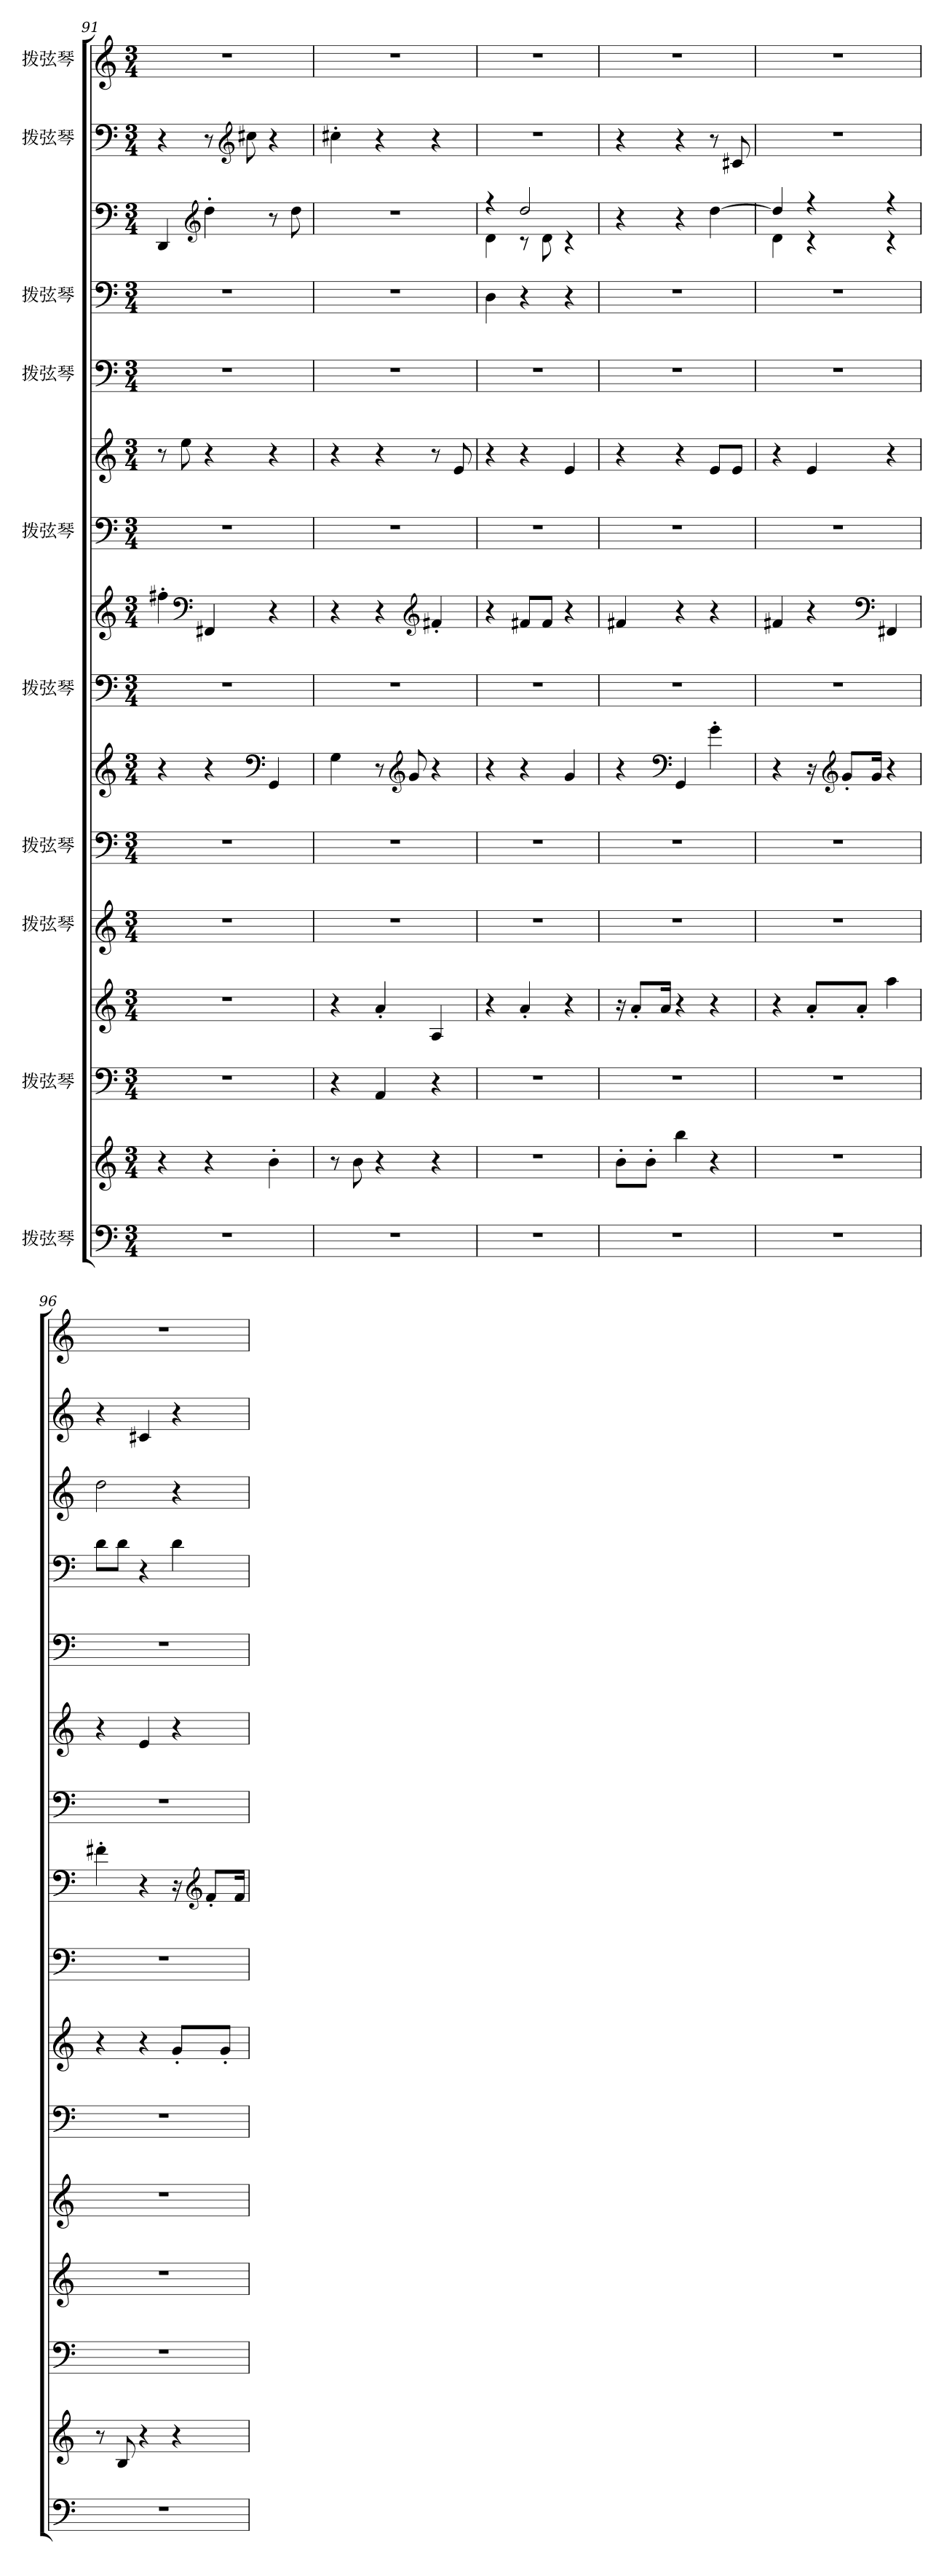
**kern	**kern	**kern	**kern	**kern	**kern	**kern	**kern	**kern	**kern	**kern	**kern	**kern	**kern	**kern	**kern
*part10	*part10	*part9	*part9	*part8	*part7	*part7	*part6	*part6	*part5	*part5	*part4	*part3	*part3	*part2	*part1
*staff16	*staff15	*staff14	*staff13	*staff12	*staff11	*staff10	*staff9	*staff8	*staff7	*staff6	*staff5	*staff4	*staff3	*staff2	*staff1
*I"拨弦琴	*	*I"拨弦琴	*	*I"拨弦琴	*I"拨弦琴	*	*I"拨弦琴	*	*I"拨弦琴	*	*I"拨弦琴	*I"拨弦琴	*	*I"拨弦琴	*I"拨弦琴
*clefF4	*clefG2	*clefF4	*clefG2	*clefG2	*clefF4	*clefG2	*clefF4	*clefG2	*clefF4	*clefG2	*clefF4	*clefF4	*clefF4	*clefF4	*clefG2
*k[]	*k[]	*k[]	*k[]	*k[]	*k[]	*k[]	*k[]	*k[]	*k[]	*k[]	*k[]	*k[]	*k[]	*k[]	*k[]
*M3/4	*M3/4	*M3/4	*M3/4	*M3/4	*M3/4	*M3/4	*M3/4	*M3/4	*M3/4	*M3/4	*M3/4	*M3/4	*M3/4	*M3/4	*M3/4
=91	=91	=91	=91	=91	=91	=91	=91	=91	=91	=91	=91	=91	=91	=91	=91
2.r	4r	2.r	2.r	2.r	2.r	4r	2.r	4ff#X'\	2.r	8r	2.r	2.r	4DD/	4r	2.r
.	.	.	.	.	.	.	.	.	.	8ee\	.	.	.	.	.
*	*	*	*	*	*	*	*	*clefF4	*	*	*	*	*clefG2	*	*
.	4r	.	.	.	.	4r	.	4FF#X/	.	4r	.	.	4dd'\	8r	.
*	*	*	*	*	*	*	*	*	*	*	*	*	*	*clefG2	*
.	.	.	.	.	.	.	.	.	.	.	.	.	.	8cc#X\	.
*	*	*	*	*	*	*clefF4	*	*	*	*	*	*	*	*	*
.	4b'\	.	.	.	.	4GG/	.	4r	.	4r	.	.	8r	4r	.
.	.	.	.	.	.	.	.	.	.	.	.	.	8dd\	.	.
=92	=92	=92	=92	=92	=92	=92	=92	=92	=92	=92	=92	=92	=92	=92	=92
2.r	8r	4r	4r	2.r	2.r	4G\	2.r	4r	2.r	4r	2.r	2.r	2.r	4cc#X'\	2.r
.	8b\	.	.	.	.	.	.	.	.	.	.	.	.	.	.
.	4r	4AA/	4a'/	.	.	8r	.	4r	.	4r	.	.	.	4r	.
*	*	*	*	*	*	*clefG2	*	*	*	*	*	*	*	*	*
.	.	.	.	.	.	8g/	.	.	.	.	.	.	.	.	.
*	*	*	*	*	*	*	*	*clefG2	*	*	*	*	*	*	*
.	4r	4r	4A/	.	.	4r	.	4f#X'/	.	8r	.	.	.	4r	.
.	.	.	.	.	.	.	.	.	.	8e/	.	.	.	.	.
=93	=93	=93	=93	=93	=93	=93	=93	=93	=93	=93	=93	=93	=93	=93	=93
*	*	*	*	*	*	*	*	*	*	*	*	*	*^	*	*
2.r	2.r	2.r	4r	2.r	2.r	4r	2.r	4r	2.r	4r	2.r	4D\	4r	4d\	2.r	2.r
.	.	.	4a'/	.	.	4r	.	8f#X/L	.	4r	.	4r	2dd/	8r	.	.
.	.	.	.	.	.	.	.	8f#/J	.	.	.	.	.	8d\	.	.
.	.	.	4r	.	.	4g/	.	4r	.	4e/	.	4r	.	4r	.	.
*	*	*	*	*	*	*	*	*	*	*	*	*	*v	*v	*	*
!!LO:PB:g=z
=94	=94	=94	=94	=94	=94	=94	=94	=94	=94	=94	=94	=94	=94	=94	=94
2.r	8b'\L	2.r	16r	2.r	2.r	4r	2.r	4f#X/	2.r	4r	2.r	2.r	4r	4r	2.r
.	.	.	8a'/L	.	.	.	.	.	.	.	.	.	.	.	.
.	8b'\J	.	.	.	.	.	.	.	.	.	.	.	.	.	.
.	.	.	16a/Jk	.	.	.	.	.	.	.	.	.	.	.	.
*	*	*	*	*	*	*clefF4	*	*	*	*	*	*	*	*	*
.	4bb\	.	4r	.	.	4GG/	.	4r	.	4r	.	.	4r	4r	.
.	4r	.	4r	.	.	4g'\	.	4r	.	8e/L	.	.	[4dd\	8r	.
.	.	.	.	.	.	.	.	.	.	8e/J	.	.	.	8c#X/	.
=95	=95	=95	=95	=95	=95	=95	=95	=95	=95	=95	=95	=95	=95	=95	=95
*	*	*	*	*	*	*	*	*	*	*	*	*	*^	*	*
2.r	2.r	2.r	4r	2.r	2.r	4r	2.r	4f#X/	2.r	4r	2.r	2.r	4dd/]	4d\	2.r	2.r
.	.	.	8a'/L	.	.	16r	.	4r	.	4e/	.	.	4r	4r	.	.
*	*	*	*	*	*	*clefG2	*	*	*	*	*	*	*	*	*	*
.	.	.	.	.	.	8g'/L	.	.	.	.	.	.	.	.	.	.
.	.	.	8a'/J	.	.	.	.	.	.	.	.	.	.	.	.	.
.	.	.	.	.	.	16g/Jk	.	.	.	.	.	.	.	.	.	.
*	*	*	*	*	*	*	*	*clefF4	*	*	*	*	*	*	*	*
.	.	.	4aa\	.	.	4r	.	4FF#X/	.	4r	.	.	4r	4r	.	.
*	*	*	*	*	*	*	*	*	*	*	*	*	*v	*v	*	*
=96	=96	=96	=96	=96	=96	=96	=96	=96	=96	=96	=96	=96	=96	=96	=96
2.r	8r	2.r	2.r	2.r	2.r	4r	2.r	4f#X'\	2.r	4r	2.r	8d\L	2dd\	4r	2.r
.	8B/	.	.	.	.	.	.	.	.	.	.	8d\J	.	.	.
.	4r	.	.	.	.	4r	.	4r	.	4e/	.	4r	.	4c#X/	.
.	4r	.	.	.	.	8g'/L	.	16r	.	4r	.	4d\	4r	4r	.
*	*	*	*	*	*	*	*	*clefG2	*	*	*	*	*	*	*
.	.	.	.	.	.	.	.	8f#'/L	.	.	.	.	.	.	.
.	.	.	.	.	.	8g'/J	.	.	.	.	.	.	.	.	.
.	.	.	.	.	.	.	.	16f#/Jk	.	.	.	.	.	.	.
=	=	=	=	=	=	=	=	=	=	=	=	=	=	=	=
*-	*-	*-	*-	*-	*-	*-	*-	*-	*-	*-	*-	*-	*-	*-	*-
